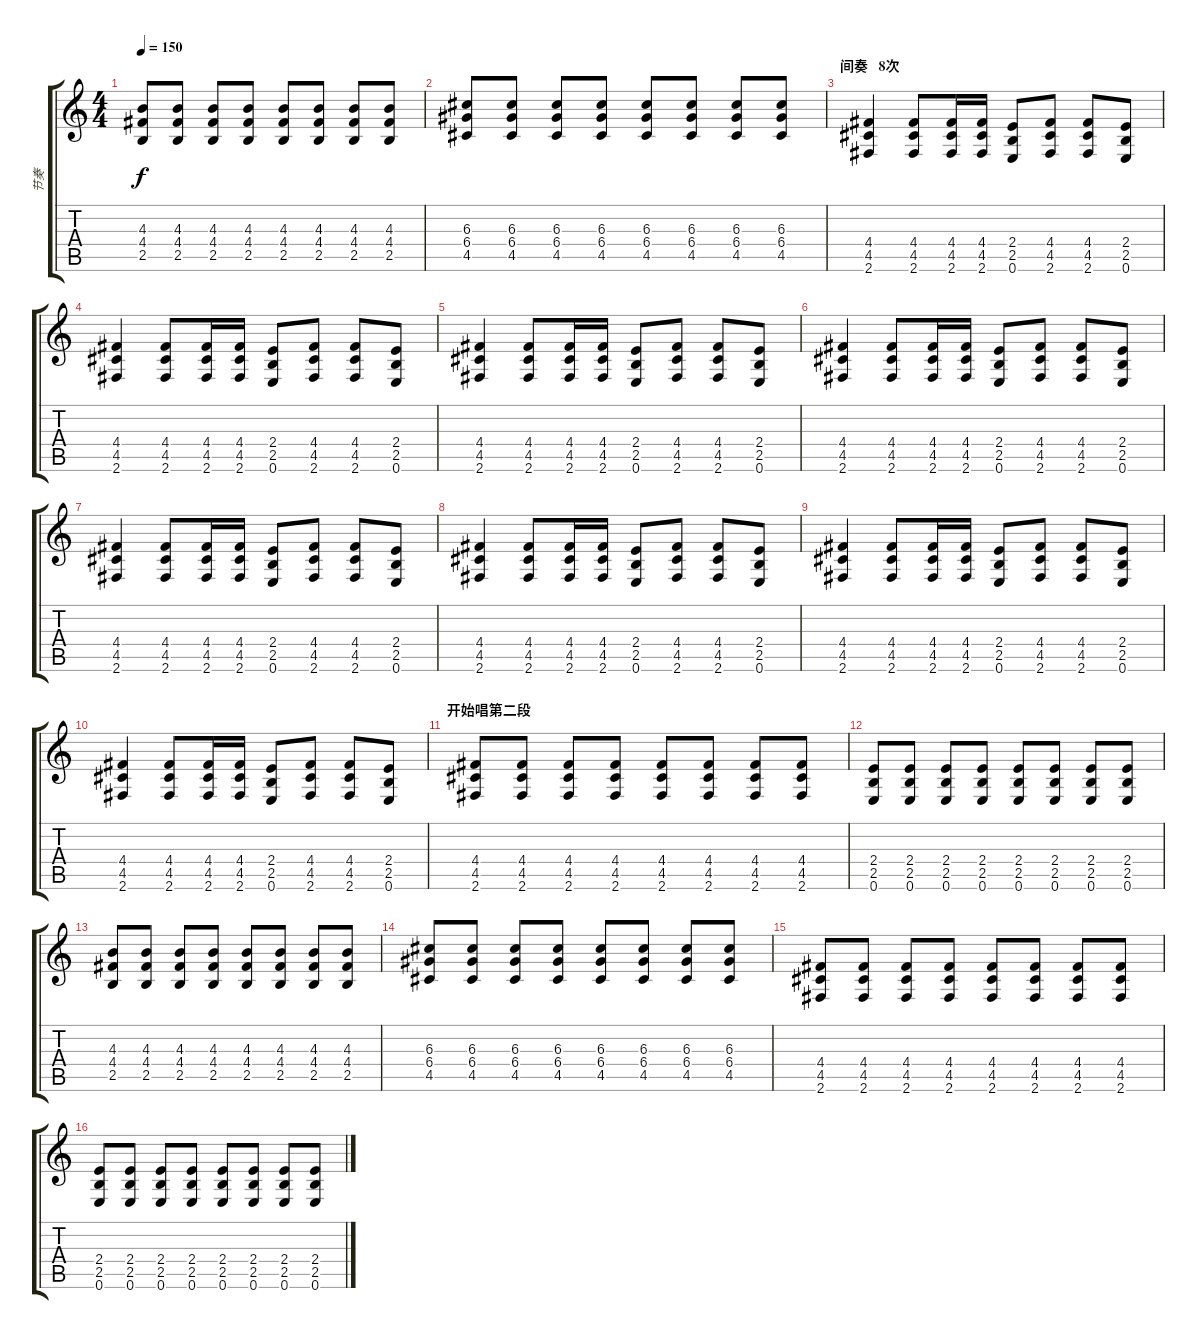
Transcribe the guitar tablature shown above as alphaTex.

\track ("节奏" "节奏") {instrument overdrivenguitar}
\staff {score tabs}
\tuning (E4 B3 G3 D3 A2 E2) {hide}
\ts (4 4)
\tempo 150
\clef g2
\ks c
(4.3 4.4 2.5).8{dy f} (4.3 4.4 2.5).8 (4.3 4.4 2.5).8 (4.3 4.4 2.5).8 (4.3 4.4 2.5).8 (4.3 4.4 2.5).8 (4.3 4.4 2.5).8 (4.3 4.4 2.5).8 |
(6.3 6.4 4.5).8 (6.3 6.4 4.5).8 (6.3 6.4 4.5).8 (6.3 6.4 4.5).8 (6.3 6.4 4.5).8 (6.3 6.4 4.5).8 (6.3 6.4 4.5).8 (6.3 6.4 4.5).8 |
\section ("" "间奏   8次")
(4.4 4.5 2.6).4 (4.4 4.5 2.6).8 (4.4 4.5 2.6).16 (4.4 4.5 2.6).16 (2.4 2.5 0.6).8 (4.4 4.5 2.6).8 (4.4 4.5 2.6).8 (2.4 2.5 0.6).8 |
(4.4 4.5 2.6).4 (4.4 4.5 2.6).8 (4.4 4.5 2.6).16 (4.4 4.5 2.6).16 (2.4 2.5 0.6).8 (4.4 4.5 2.6).8 (4.4 4.5 2.6).8 (2.4 2.5 0.6).8 |
(4.4 4.5 2.6).4 (4.4 4.5 2.6).8 (4.4 4.5 2.6).16 (4.4 4.5 2.6).16 (2.4 2.5 0.6).8 (4.4 4.5 2.6).8 (4.4 4.5 2.6).8 (2.4 2.5 0.6).8 |
(4.4 4.5 2.6).4 (4.4 4.5 2.6).8 (4.4 4.5 2.6).16 (4.4 4.5 2.6).16 (2.4 2.5 0.6).8 (4.4 4.5 2.6).8 (4.4 4.5 2.6).8 (2.4 2.5 0.6).8 |
(4.4 4.5 2.6).4 (4.4 4.5 2.6).8 (4.4 4.5 2.6).16 (4.4 4.5 2.6).16 (2.4 2.5 0.6).8 (4.4 4.5 2.6).8 (4.4 4.5 2.6).8 (2.4 2.5 0.6).8 |
(4.4 4.5 2.6).4 (4.4 4.5 2.6).8 (4.4 4.5 2.6).16 (4.4 4.5 2.6).16 (2.4 2.5 0.6).8 (4.4 4.5 2.6).8 (4.4 4.5 2.6).8 (2.4 2.5 0.6).8 |
(4.4 4.5 2.6).4 (4.4 4.5 2.6).8 (4.4 4.5 2.6).16 (4.4 4.5 2.6).16 (2.4 2.5 0.6).8 (4.4 4.5 2.6).8 (4.4 4.5 2.6).8 (2.4 2.5 0.6).8 |
(4.4 4.5 2.6).4 (4.4 4.5 2.6).8 (4.4 4.5 2.6).16 (4.4 4.5 2.6).16 (2.4 2.5 0.6).8 (4.4 4.5 2.6).8 (4.4 4.5 2.6).8 (2.4 2.5 0.6).8 |
\section ("" "开始唱第二段")
(4.4 4.5 2.6).8 (4.4 4.5 2.6).8 (4.4 4.5 2.6).8 (4.4 4.5 2.6).8 (4.4 4.5 2.6).8 (4.4 4.5 2.6).8 (4.4 4.5 2.6).8 (4.4 4.5 2.6).8 |
(2.4 2.5 0.6).8 (2.4 2.5 0.6).8 (2.4 2.5 0.6).8 (2.4 2.5 0.6).8 (2.4 2.5 0.6).8 (2.4 2.5 0.6).8 (2.4 2.5 0.6).8 (2.4 2.5 0.6).8 |
(4.3 4.4 2.5).8 (4.3 4.4 2.5).8 (4.3 4.4 2.5).8 (4.3 4.4 2.5).8 (4.3 4.4 2.5).8 (4.3 4.4 2.5).8 (4.3 4.4 2.5).8 (4.3 4.4 2.5).8 |
(6.3 6.4 4.5).8 (6.3 6.4 4.5).8 (6.3 6.4 4.5).8 (6.3 6.4 4.5).8 (6.3 6.4 4.5).8 (6.3 6.4 4.5).8 (6.3 6.4 4.5).8 (6.3 6.4 4.5).8 |
(4.4 4.5 2.6).8 (4.4 4.5 2.6).8 (4.4 4.5 2.6).8 (4.4 4.5 2.6).8 (4.4 4.5 2.6).8 (4.4 4.5 2.6).8 (4.4 4.5 2.6).8 (4.4 4.5 2.6).8 |
(2.4 2.5 0.6).8 (2.4 2.5 0.6).8 (2.4 2.5 0.6).8 (2.4 2.5 0.6).8 (2.4 2.5 0.6).8 (2.4 2.5 0.6).8 (2.4 2.5 0.6).8 (2.4 2.5 0.6).8
